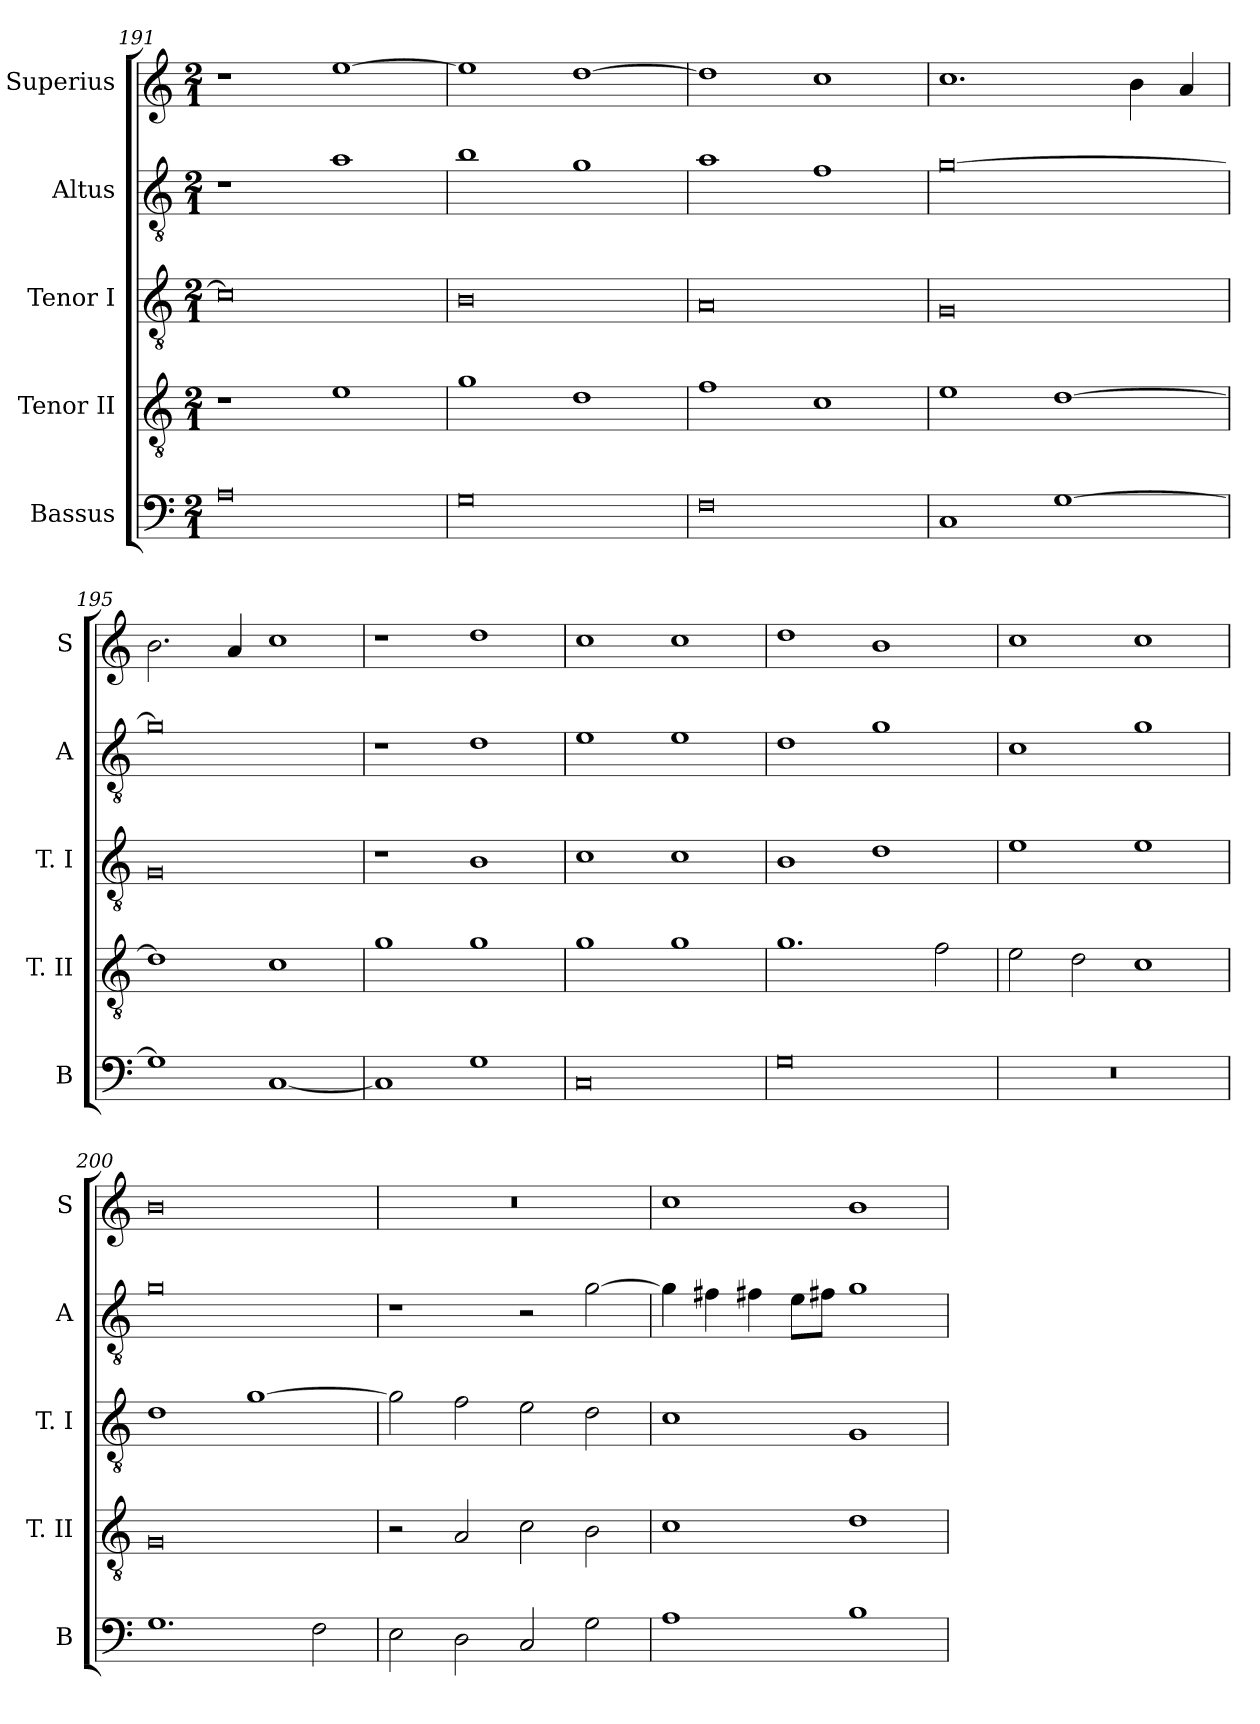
**kern	**kern	**kern	**kern	**kern
*part5	*part4	*part3	*part2	*part1
*staff5	*staff4	*staff3	*staff2	*staff1
*I"Bassus	*I"Tenor II	*I"Tenor I	*I"Altus	*I"Superius
*I'B	*I'T. II	*I'T. I	*I'A	*I'S
*clefF4	*clefGv2	*clefGv2	*clefGv2	*clefG2
*k[]	*k[]	*k[]	*k[]	*k[]
*C:	*C:	*C:	*C:	*C:
*M2/1	*M2/1	*M2/1	*M2/1	*M2/1
=191	=191	=191	=191	=191
0A	1r	0c]	1r	1r
.	1e	.	1a	[1ee
=192	=192	=192	=192	=192
0G	1g	0B	1b	1ee]
.	1d	.	1g	[1dd
=193	=193	=193	=193	=193
0F	1f	0A	1a	1dd]
.	1c	.	1f	1cc
=194	=194	=194	=194	=194
1C	1e	0G	[0g	1.cc
[1G	[1d	.	.	.
.	.	.	.	4b
.	.	.	.	4a
=195	=195	=195	=195	=195
1G]	1d]	0G	0g]	2.b
.	.	.	.	4a
[1C	1c	.	.	1cc
=196	=196	=196	=196	=196
1C]	1g	1r	1r	1r
1G	1g	1B	1d	1dd
=197	=197	=197	=197	=197
0C	1g	1c	1e	1cc
.	1g	1c	1e	1cc
=198	=198	=198	=198	=198
0G	1.g	1B	1d	1dd
.	.	1d	1g	1b
.	2f	.	.	.
=199	=199	=199	=199	=199
0r	2e	1e	1c	1cc
.	2d	.	.	.
.	1c	1e	1g	1cc
=200	=200	=200	=200	=200
1.G	0G	1d	0g	0b
.	.	[1g	.	.
2F	.	.	.	.
=201	=201	=201	=201	=201
2E	2r	2g]	1r	0r
2D	2A	2f	.	.
2C	2c	2e	2r	.
2G	2B	2d	[2g	.
=202	=202	=202	=202	=202
1A	1c	1c	4g]	1cc
.	.	.	4f#X	.
.	.	.	4f#X	.
.	.	.	8eL	.
.	.	.	8f#XJ	.
1B	1d	1G	1g	1b
=	=	=	=	=
*-	*-	*-	*-	*-
